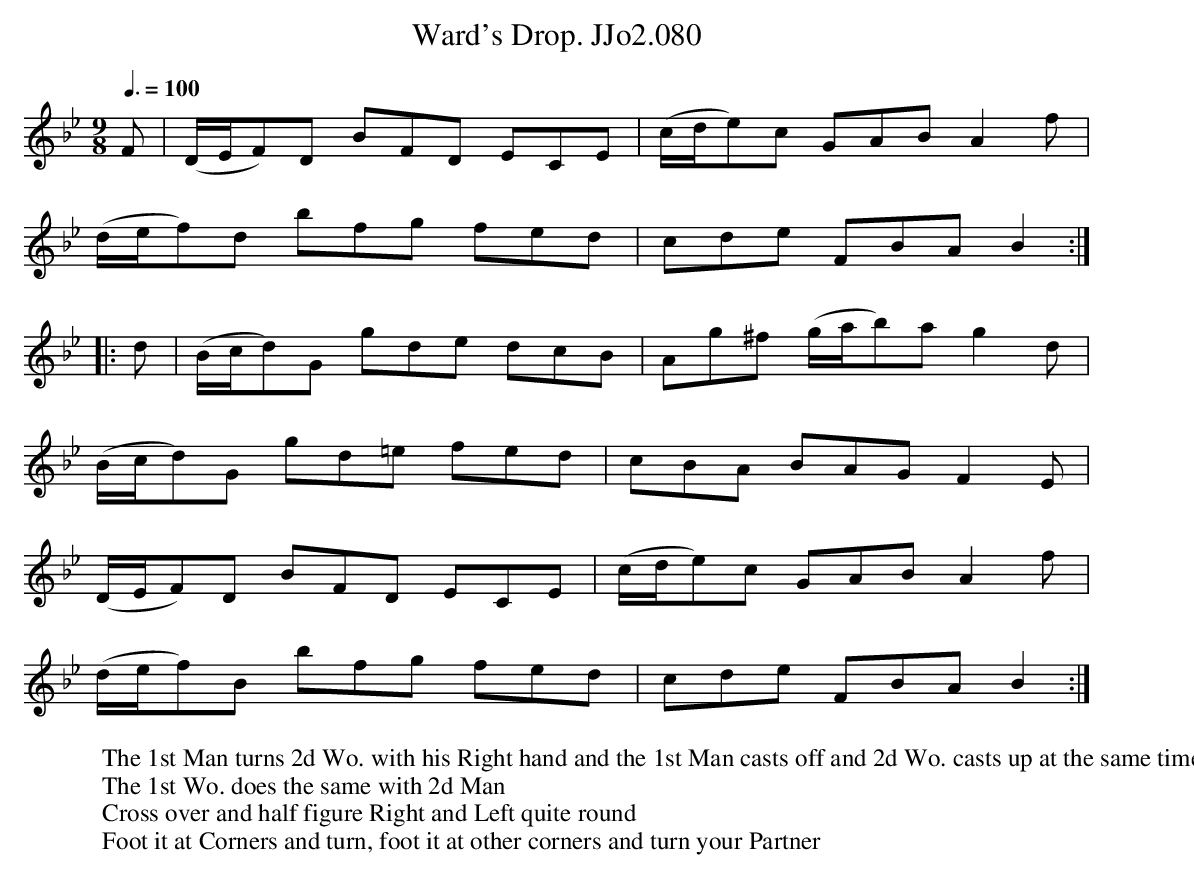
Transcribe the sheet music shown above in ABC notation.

X:1
T:Ward's Drop. JJo2.080
M:9/8
L:1/8
Q:3/8=100
K:Bb
F | (D/E/F)D BFD ECE | (c/d/e)c GAB A2f |
(d/e/f)d bfg fed | cde FBA B2 :|
|: d |(B/c/d)G gde dcB | Ag^f (g/a/b)a g2 d |
(B/c/d)G gd=e fed | cBA BAG F2 E |
(D/E/F)D BFD ECE | (c/d/e)c GAB A2f |
(d/e/f)B bfg fed | cde FBA B2 :|
W:The 1st Man turns 2d Wo. with his Right hand and the 1st Man casts off and 2d Wo. casts up at the same time
W: The 1st Wo. does the same with 2d Man
W:Cross over and half figure Right and Left quite round
W:Foot it at Corners and turn, foot it at other corners and turn your Partner
